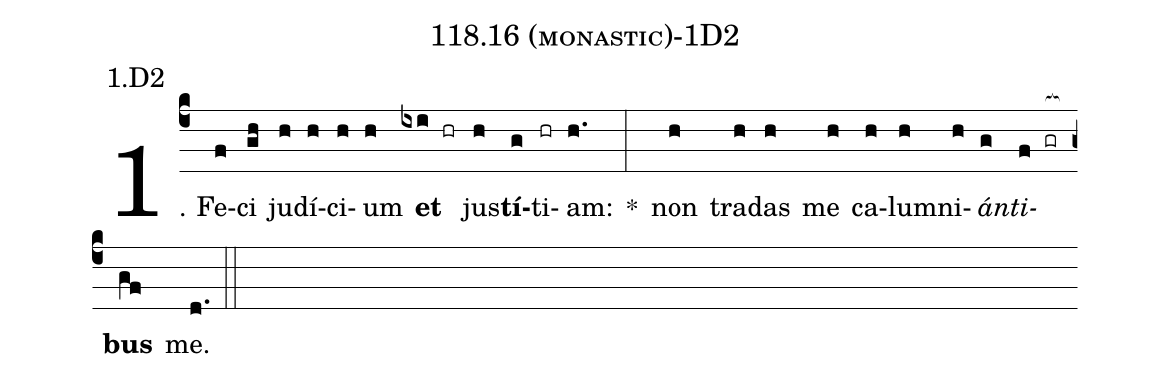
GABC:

name: 118.16 (monastic)-1D2;
annotation: 1.D2;
%%
(c4)1. Fe(f)ci(gh) ju(h)dí(h)ci(h)um(h) <b>et</b>(ixi hr) jus(h)<b>tí</b>(g)ti(hr)am:(h.) *(:) non(h) tra(h)das(h) me(h) ca(h)lum(h)ni(h)<i>án</i>(g)<i>ti</i>(f gr[ocb:1{])<b>bus</b>(gf[ocb:0}]) me.(d.) (::)
